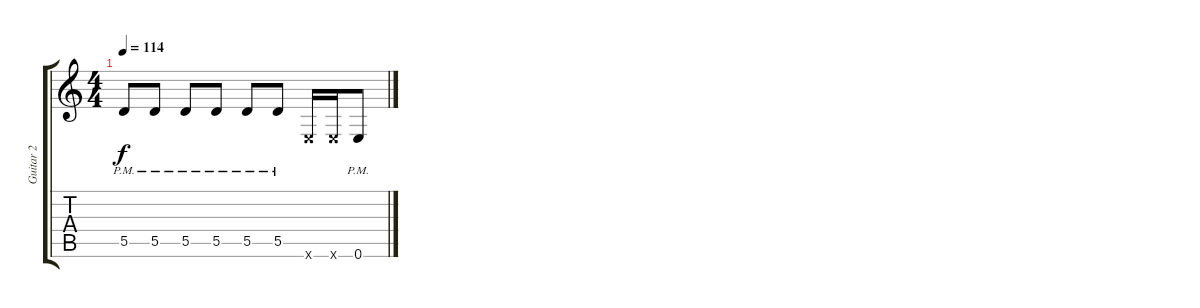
\track ("Guitar 2" "Guitar 2") {instrument overdrivenguitar}
\staff {score tabs}
\tuning (E4 B3 G3 D3 A2 E2) {hide}
\ts (4 4)
\tempo 114
\clef g2
\ks c
5.5{pm}.8{dy f} 5.5{pm}.8 5.5{pm}.8 5.5{pm}.8 5.5{pm}.8 5.5{pm}.8 0.6{x}.16 0.6{x}.16 0.6{pm}.8
